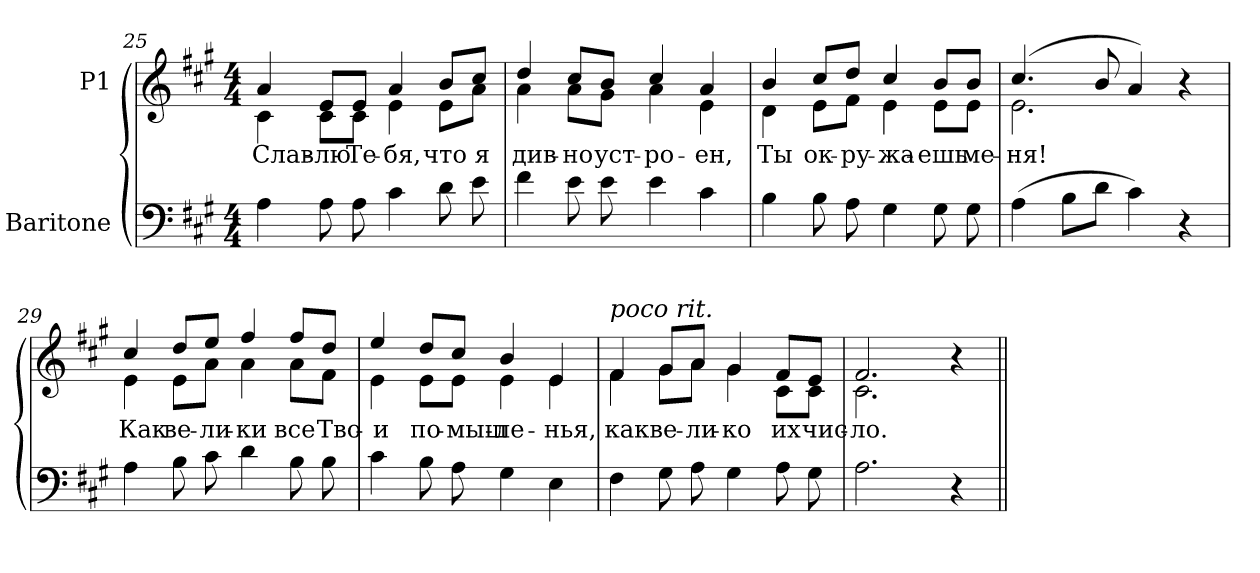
**kern	**kern	**text
*part2	*part1	*part1
*staff2	*staff1	*staff1
*I"Baritone	*I"P1	*
*clefF4	*clefG2	*
*k[f#c#g#]	*k[f#c#g#]	*
*f#:	*f#:	*
*M4/4	*M4/4	*
=25	=25	=25
!	!LO:TX:a:t=Œ = 100	!
!	!LO:TX:a:B:t=3 куплет	!
!	!	!LO:LY:b:color=#000000
*	*^	*
4Ai\	4ai/	4c#i\	Слав-
!	!	!	!LO:LY:b:color=#000000
8Ai\	8ei/L	8c#i\L	-лю
!	!	!	!LO:LY:b:color=#000000
8Ai\	8ei/J	8c#i\J	Те-
!	!	!	!LO:LY:b:color=#000000
4c#i\	4ai/	4ei\	-бя,
!	!	!	!LO:LY:b:color=#000000
8di\	8bi/L	8ei\L	что
!	!	!	!LO:LY:b:color=#000000
8ei\	8cc#i/J	8ai\J	я
=26	=26	=26	=26
!	!	!	!LO:LY:b:color=#000000
4f#i\	4ddi/	4ai\	див-
!	!	!	!LO:LY:b:color=#000000
8ei\	8cc#i/L	8ai\L	-но
!	!	!	!LO:LY:b:color=#000000
8ei\	8bi/J	8g#i\J	уст-
!	!	!	!LO:LY:b:color=#000000
4ei\	4cc#i/	4ai\	-ро-
!	!	!	!LO:LY:b:color=#000000
4c#i\	4ai/	4ei\	-ен,
=27	=27	=27	=27
!	!	!	!LO:LY:b:color=#000000
4Bi\	4bi/	4di\	Ты
!	!	!	!LO:LY:b:color=#000000
8Bi\	8cc#i/L	8ei\L	ок-
!	!	!	!LO:LY:b:color=#000000
8Ai\	8ddi/J	8f#i\J	-ру-
!	!	!	!LO:LY:b:color=#000000
4G#i\	4cc#i/	4ei\	-жа-
!	!	!	!LO:LY:b:color=#000000
8G#i\	8bi/L	8ei\L	-ешь
!	!	!	!LO:LY:b:color=#000000
8G#i\	8bi/J	8ei\J	ме-
=28	=28	=28	=28
!	!	!	!LO:LY:b:color=#000000
(4Ai\	(4.cc#i/	2.ei\	-ня!
8Bi\L	.	.	.
8di\J	8bi/	.	.
4c#i\)	4ai/)	.	.
4r	4r	4ryy	.
!!LO:LB:g=z	!!
=29	=29	=29	=29
!	!	!	!LO:LY:b:color=#000000
4Ai\	4cc#i/	4ei\	Как
!	!	!	!LO:LY:b:color=#000000
8Bi\	8ddi/L	8ei\L	ве-
!	!	!	!LO:LY:b:color=#000000
8c#i\	8eei/J	8ai\J	-ли-
!	!	!	!LO:LY:b:color=#000000
4di\	4ff#i/	4ai\	-ки
!	!	!	!LO:LY:b:color=#000000
8Bi\	8ff#i/L	8ai\L	все
!	!	!	!LO:LY:b:color=#000000
8Bi\	8ddi/J	8f#i\J	Тво-
=30	=30	=30	=30
!	!	!	!LO:LY:b:color=#000000
4c#i\	4eei/	4ei\	-и
!	!	!	!LO:LY:b:color=#000000
8Bi\	8ddi/L	8ei\L	по-
!	!	!	!LO:LY:b:color=#000000
8Ai\	8cc#i/J	8ei\J	-мыш-
!	!	!	!LO:LY:b:color=#000000
4G#i\	4bi/	4ei\	-ле-
!	!	!	!LO:LY:b:color=#000000
4Ei\	4ei/	4ei\	-нья,
=31	=31	=31	=31
!	!LO:TX:a:i:t=poco rit.	!	!
!	!	!	!LO:LY:b:color=#000000
4F#i\	4f#i/	4f#i\	как
!	!	!	!LO:LY:b:color=#000000
8G#i\	8g#i/L	8g#i\L	ве-
!	!	!	!LO:LY:b:color=#000000
8Ai\	8ai/J	8ai\J	-ли-
!	!	!	!LO:LY:b:color=#000000
4G#i\	4g#i/	4g#i\	-ко
!	!	!	!LO:LY:b:color=#000000
8Ai\	8f#i/L	8c#i\L	их
!	!	!	!LO:LY:b:color=#000000
8G#i\	8ei/J	8c#i\J	чис-
=32	=32	=32	=32
!	!	!	!LO:LY:b:color=#000000
2.Ai\	2.f#i/	2.c#i\	-ло.
4r	4r	4ryy	.
*	*v	*v	*
=||	=||	=||
*-	*-	*-
